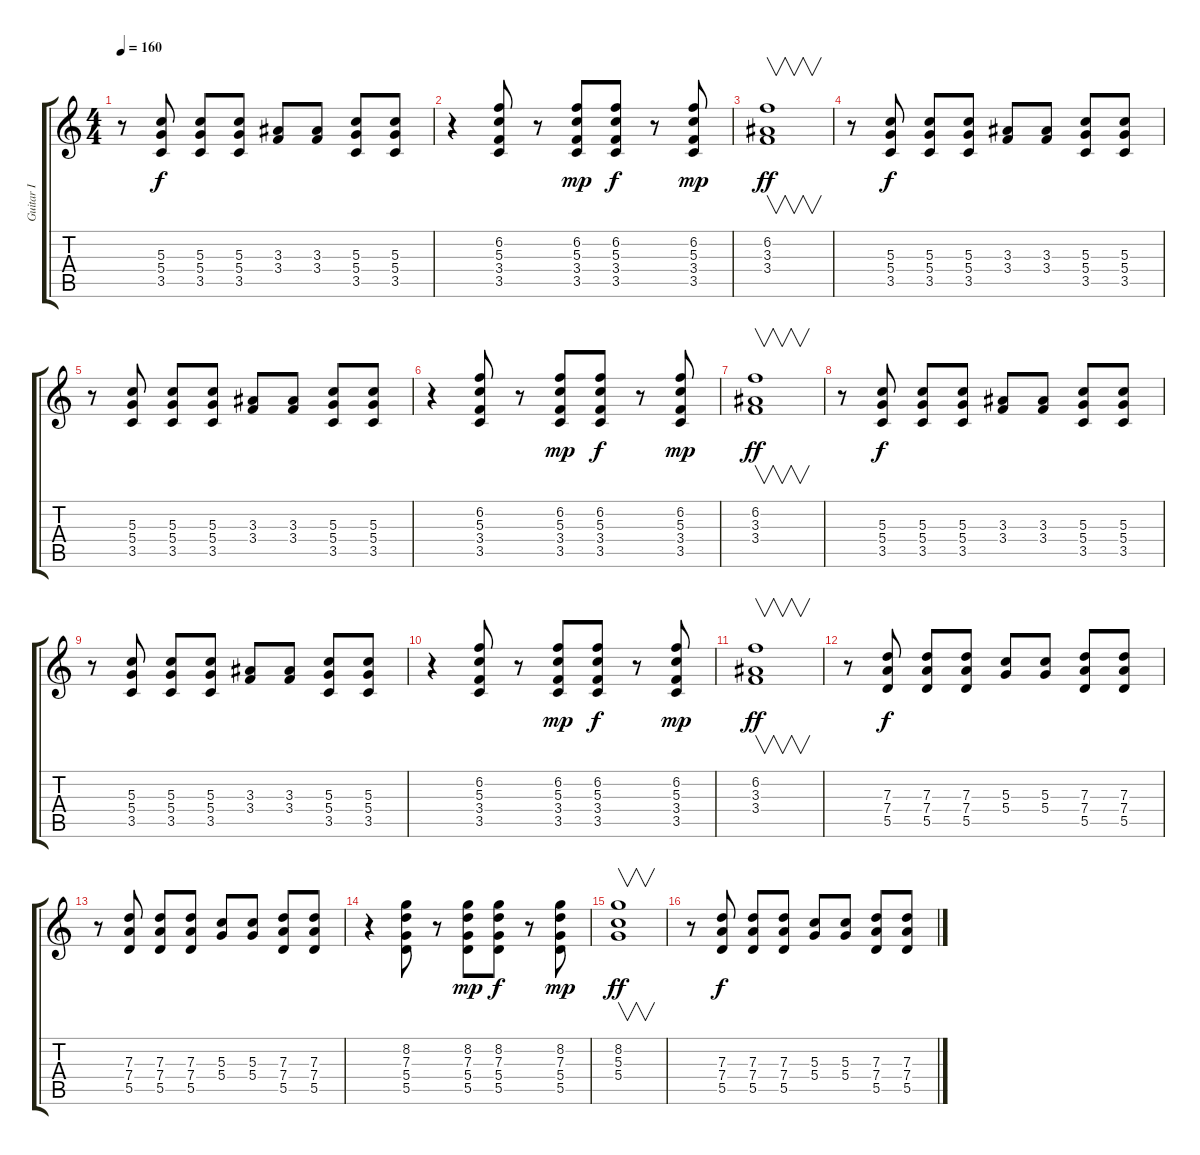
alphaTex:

\track ("Guitar I" "Guitar I") {instrument overdrivenguitar}
\staff {score tabs}
\tuning (E4 B3 G3 D3 A2 E2) {hide}
\ts (4 4)
\tempo 160
\clef g2
\ks c
r.8{dy f} (5.3 5.4 3.5).8 (5.3 5.4 3.5).8 (5.3 5.4 3.5).8 (3.3 3.4).8 (3.3 3.4).8 (5.3 5.4 3.5).8 (5.3 5.4 3.5).8 |
r.4 (6.2 5.3 3.4 3.5).8 r.8 (6.2 5.3 3.4 3.5).8{dy mp} (6.2 5.3 3.4 3.5).8{dy f} r.8 (6.2 5.3 3.4 3.5).8{dy mp} |
(6.2 3.3 3.4).1{v dy ff} |
r.8 (5.3 5.4 3.5).8{dy f} (5.3 5.4 3.5).8 (5.3 5.4 3.5).8 (3.3 3.4).8 (3.3 3.4).8 (5.3 5.4 3.5).8 (5.3 5.4 3.5).8 |
r.8 (5.3 5.4 3.5).8 (5.3 5.4 3.5).8 (5.3 5.4 3.5).8 (3.3 3.4).8 (3.3 3.4).8 (5.3 5.4 3.5).8 (5.3 5.4 3.5).8 |
r.4 (6.2 5.3 3.4 3.5).8 r.8 (6.2 5.3 3.4 3.5).8{dy mp} (6.2 5.3 3.4 3.5).8{dy f} r.8 (6.2 5.3 3.4 3.5).8{dy mp} |
(6.2 3.3 3.4).1{v dy ff} |
r.8 (5.3 5.4 3.5).8{dy f} (5.3 5.4 3.5).8 (5.3 5.4 3.5).8 (3.3 3.4).8 (3.3 3.4).8 (5.3 5.4 3.5).8 (5.3 5.4 3.5).8 |
r.8 (5.3 5.4 3.5).8 (5.3 5.4 3.5).8 (5.3 5.4 3.5).8 (3.3 3.4).8 (3.3 3.4).8 (5.3 5.4 3.5).8 (5.3 5.4 3.5).8 |
r.4 (6.2 5.3 3.4 3.5).8 r.8 (6.2 5.3 3.4 3.5).8{dy mp} (6.2 5.3 3.4 3.5).8{dy f} r.8 (6.2 5.3 3.4 3.5).8{dy mp} |
(6.2 3.3 3.4).1{v dy ff} |
r.8 (7.3 7.4 5.5).8{dy f} (7.3 7.4 5.5).8 (7.3 7.4 5.5).8 (5.3 5.4).8 (5.3 5.4).8 (7.3 7.4 5.5).8 (7.3 7.4 5.5).8 |
r.8 (7.3 7.4 5.5).8 (7.3 7.4 5.5).8 (7.3 7.4 5.5).8 (5.3 5.4).8 (5.3 5.4).8 (7.3 7.4 5.5).8 (7.3 7.4 5.5).8 |
r.4 (8.2 7.3 5.4 5.5).8 r.8 (8.2 7.3 5.4 5.5).8{dy mp} (8.2 7.3 5.4 5.5).8{dy f} r.8 (8.2 7.3 5.4 5.5).8{dy mp} |
(8.2 5.3 5.4).1{v dy ff} |
r.8 (7.3 7.4 5.5).8{dy f} (7.3 7.4 5.5).8 (7.3 7.4 5.5).8 (5.3 5.4).8 (5.3 5.4).8 (7.3 7.4 5.5).8 (7.3 7.4 5.5).8
